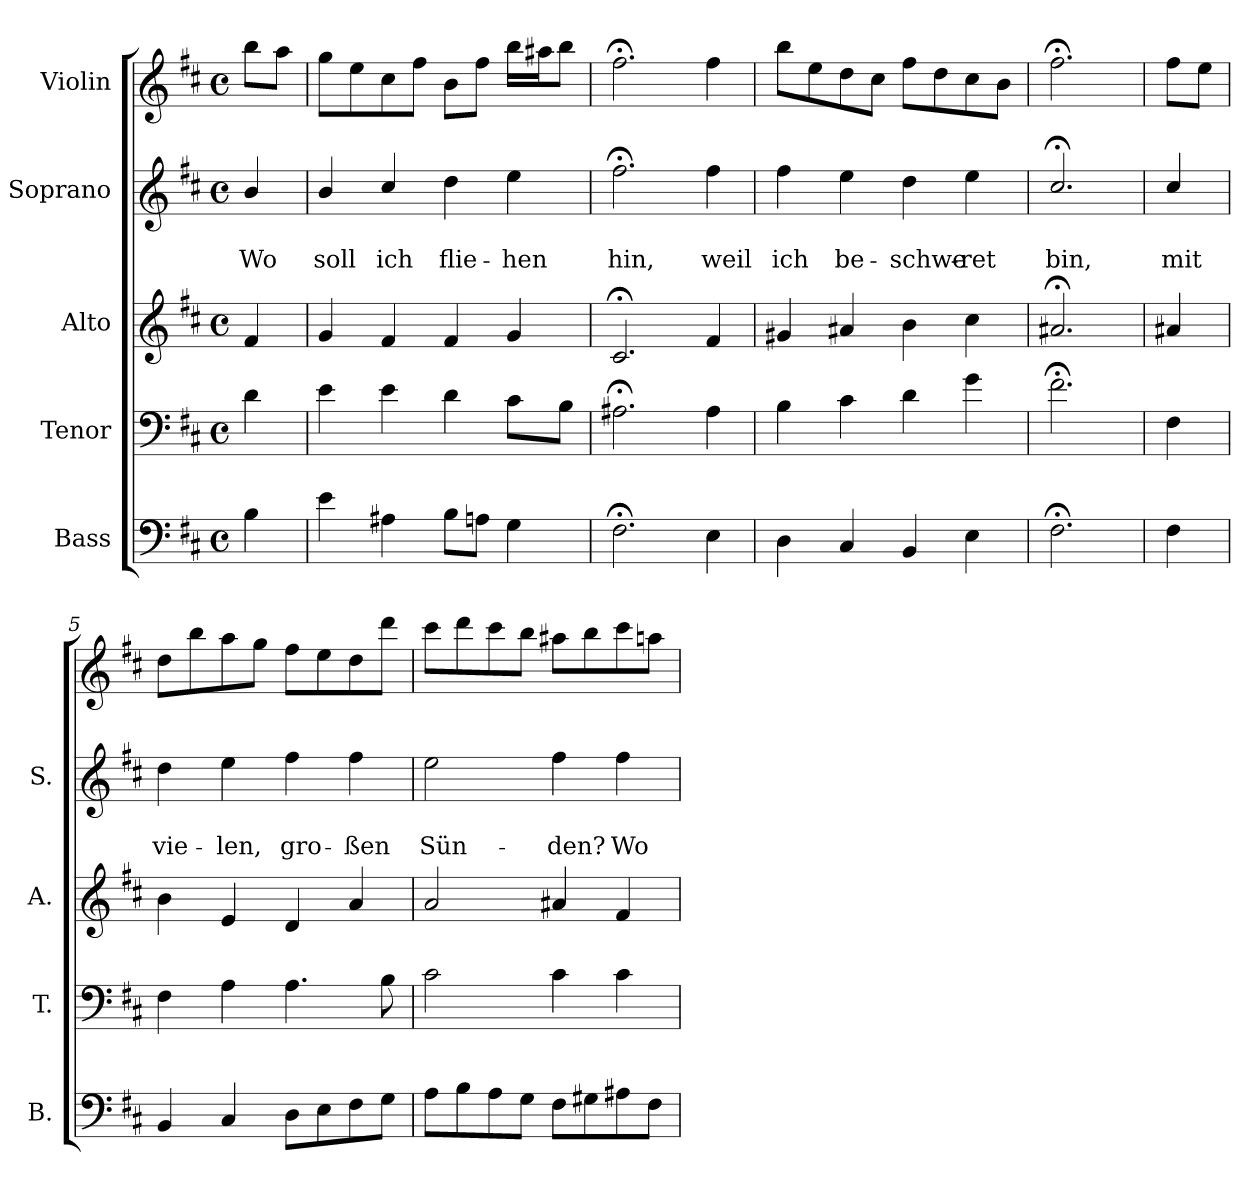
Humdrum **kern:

**kern	**kern	**kern	**kern	**text	**text	**kern
*part5	*part4	*part3	*part2	*part2	*part2	*part1
*staff5	*staff4	*staff3	*staff2	*staff2	*staff2	*staff1
*I"Bass	*I"Tenor	*I"Alto	*I"Soprano	*	*	*I"Violin
*I'B.	*I'T.	*I'A.	*I'S.	*	*	*
*clefF4	*clefF4	*clefG2	*clefG2	*	*	*clefG2
*k[f#c#]	*k[f#c#]	*k[f#c#]	*k[f#c#]	*	*	*k[f#c#]
*b:	*b:	*b:	*b:	*	*	*b:
*M4/4	*M4/4	*M4/4	*M4/4	*	*	*M4/4
*met(c)	*met(c)	*met(c)	*met(c)	*	*	*met(c)
=	=	=	=	=	=	=
4B\	4d\	4f#/	4b/	.	Wo	8bb\L
.	.	.	.	.	.	8aa\J
=1	=1	=1	=1	=1	=1	=1
4e\	4e\	4g/	4b/	.	soll	8gg\L
.	.	.	.	.	.	8ee\
4A#X\	4e\	4f#/	4cc#/	.	ich	8cc#\
.	.	.	.	.	.	8ff#\J
8B\L	4d\	4f#/	4dd\	.	flie-	8b\L
8An\J	.	.	.	.	.	8ff#\J
4G\	8c#\L	4g/	4ee\	.	-hen	16bb\LL
.	.	.	.	.	.	16aa#X\J
.	8B\J	.	.	.	.	8bb\J
=2	=2	=2	=2	=2	=2	=2
2.F#;<\	2.A#X;<\	2.c#;</	2.ff#;<\	.	hin,	2.ff#;<\
4E\	4A#\	4f#/	4ff#\	.	weil	4ff#\
=3	=3	=3	=3	=3	=3	=3
4D\	4B\	4g#X/	4ff#\	.	ich	8bb\L
.	.	.	.	.	.	8ee\
4C#/	4c#\	4a#X/	4ee\	.	be-	8dd\
.	.	.	.	.	.	8cc#\J
4BB/	4d\	4b\	4dd\	.	-schwe-	8ff#\L
.	.	.	.	.	.	8dd\
4E\	4g\	4cc#\	4ee\	.	-ret	8cc#\
.	.	.	.	.	.	8b\J
=4	=4	=4	=4	=4	=4	=4
2.F#;<\	2.f#;<\	2.a#X;</	2.cc#;</	.	bin,	2.ff#;<\
!!LO:PB:g=z
=4a	=4a	=4a	=4a	=4a	=4a	=4a
4F#\	4F#\	4a#X/	4cc#/	.	mit	8ff#\L
.	.	.	.	.	.	8ee\J
=5	=5	=5	=5	=5	=5	=5
4BB/	4F#\	4b\	4dd\	.	vie-	8dd\L
.	.	.	.	.	.	8bb\
4C#/	4A\	4e/	4ee\	.	-len,	8aa\
.	.	.	.	.	.	8gg\J
8D\L	4.A\	4d/	4ff#\	.	gro-	8ff#\L
8E\	.	.	.	.	.	8ee\
8F#\	.	4a/	4ff#\	.	-ßen	8dd\
8G\J	8B\	.	.	.	.	8ddd\J
=6	=6	=6	=6	=6	=6	=6
8A\L	2c#\	2a/	2ee\	.	Sün-	8ccc#\L
8B\	.	.	.	.	.	8ddd\
8A\	.	.	.	.	.	8ccc#\
8G\J	.	.	.	.	.	8bb\J
8F#\L	4c#\	4a#X/	4ff#\	.	-den?	8aa#X\L
8G#X\	.	.	.	.	.	8bb\
8A#X\	4c#\	4f#/	4ff#\	.	Wo	8ccc#\
8F#\J	.	.	.	.	.	8aan\J
=	=	=	=	=	=	=
*-	*-	*-	*-	*-	*-	*-
